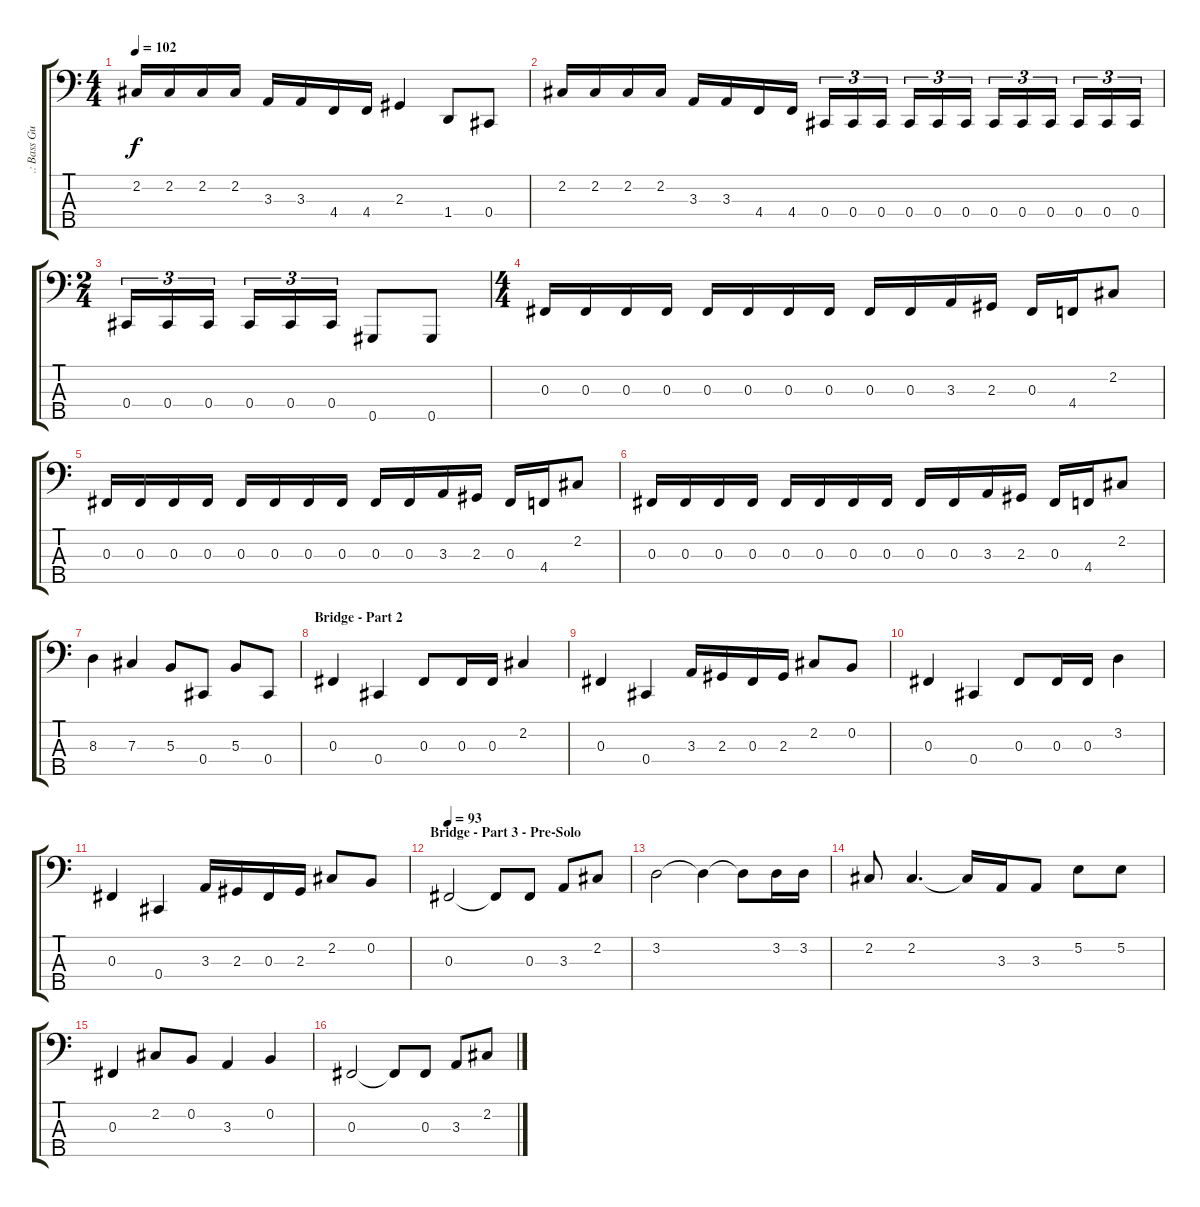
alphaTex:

\track (".: Bass Guitar :." ".: Bass Gu") {instrument electricbassfinger}
\staff {score tabs}
\tuning (E2 B1 Gb1 Db1 Ab0) {hide}
\ts (4 4)
\tempo 102
\clef f4
\ks c
2.2.16{dy f} 2.2.16 2.2.16 2.2.16 3.3.16 3.3.16 4.4.16 4.4.16 2.3.4 1.4.8 0.4.8 |
2.2.16 2.2.16 2.2.16 2.2.16 3.3.16 3.3.16 4.4.16 4.4.16 0.4.16{tu (3 2)} 0.4.16{tu (3 2)} 0.4.16{tu (3 2)} 0.4.16{tu (3 2)} 0.4.16{tu (3 2)} 0.4.16{tu (3 2)} 0.4.16{tu (3 2)} 0.4.16{tu (3 2)} 0.4.16{tu (3 2)} 0.4.16{tu (3 2)} 0.4.16{tu (3 2)} 0.4.16{tu (3 2)} |
\ts (2 4)
0.4.16{tu (3 2)} 0.4.16{tu (3 2)} 0.4.16{tu (3 2)} 0.4.16{tu (3 2)} 0.4.16{tu (3 2)} 0.4.16{tu (3 2)} 0.5.8 0.5.8 |
\ts (4 4)
0.3.16 0.3.16 0.3.16 0.3.16 0.3.16 0.3.16 0.3.16 0.3.16 0.3.16 0.3.16 3.3.16 2.3.16 0.3.16 4.4.16 2.2.8 |
0.3.16 0.3.16 0.3.16 0.3.16 0.3.16 0.3.16 0.3.16 0.3.16 0.3.16 0.3.16 3.3.16 2.3.16 0.3.16 4.4.16 2.2.8 |
0.3.16 0.3.16 0.3.16 0.3.16 0.3.16 0.3.16 0.3.16 0.3.16 0.3.16 0.3.16 3.3.16 2.3.16 0.3.16 4.4.16 2.2.8 |
8.3.4 7.3.4 5.3.8 0.4.8 5.3.8 0.4.8 |
\section ("" "Bridge - Part 2")
0.3.4 0.4.4 0.3.8 0.3.16 0.3.16 2.2.4 |
0.3.4 0.4.4 3.3.16 2.3.16 0.3.16 2.3.16 2.2.8 0.2.8 |
0.3.4 0.4.4 0.3.8 0.3.16 0.3.16 3.2.4 |
0.3.4 0.4.4 3.3.16 2.3.16 0.3.16 2.3.16 2.2.8 0.2.8 |
\section ("" "Bridge - Part 3 - Pre-Solo")
\tempo 93
0.3.2 0.3{t}.8 0.3.8 3.3.8 2.2.8 |
3.2.2 3.2{t}.4 3.2{t}.8 3.2.16 3.2.16 |
2.2.8 2.2.4{d} 2.2{t}.16 3.3.16 3.3.8 5.2.8 5.2.8 |
0.3.4 2.2.8 0.2.8 3.3.4 0.2.4 |
0.3.2 0.3{t}.8 0.3.8 3.3.8 2.2.8
